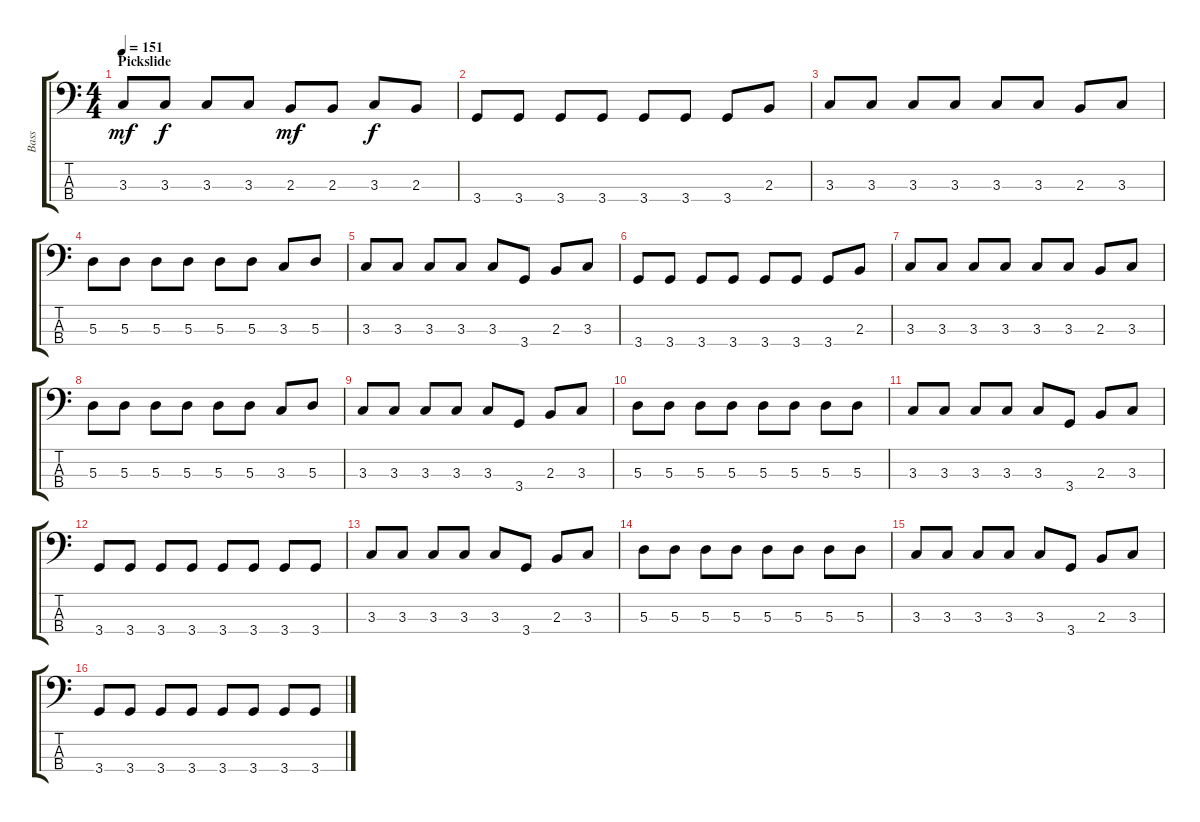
\track ("Bass" "Bass") {instrument electricbasspick}
\staff {score tabs}
\tuning (G2 D2 A1 E1) {hide}
\ts (4 4)
\section ("" "Pickslide")
\tempo 151
\clef f4
\ks c
3.3.8{dy mf} 3.3.8{dy f} 3.3.8 3.3.8 2.3.8{dy mf} 2.3.8 3.3.8{dy f} 2.3.8 |
3.4.8 3.4.8 3.4.8 3.4.8 3.4.8 3.4.8 3.4.8 2.3.8 |
3.3.8 3.3.8 3.3.8 3.3.8 3.3.8 3.3.8 2.3.8 3.3.8 |
5.3.8 5.3.8 5.3.8 5.3.8 5.3.8 5.3.8 3.3.8 5.3.8 |
3.3.8 3.3.8 3.3.8 3.3.8 3.3.8 3.4.8 2.3.8 3.3.8 |
3.4.8 3.4.8 3.4.8 3.4.8 3.4.8 3.4.8 3.4.8 2.3.8 |
3.3.8 3.3.8 3.3.8 3.3.8 3.3.8 3.3.8 2.3.8 3.3.8 |
5.3.8 5.3.8 5.3.8 5.3.8 5.3.8 5.3.8 3.3.8 5.3.8 |
3.3.8 3.3.8 3.3.8 3.3.8 3.3.8 3.4.8 2.3.8 3.3.8 |
5.3.8 5.3.8 5.3.8 5.3.8 5.3.8 5.3.8 5.3.8 5.3.8 |
3.3.8 3.3.8 3.3.8 3.3.8 3.3.8 3.4.8 2.3.8 3.3.8 |
3.4.8 3.4.8 3.4.8 3.4.8 3.4.8 3.4.8 3.4.8 3.4.8 |
3.3.8 3.3.8 3.3.8 3.3.8 3.3.8 3.4.8 2.3.8 3.3.8 |
5.3.8 5.3.8 5.3.8 5.3.8 5.3.8 5.3.8 5.3.8 5.3.8 |
3.3.8 3.3.8 3.3.8 3.3.8 3.3.8 3.4.8 2.3.8 3.3.8 |
3.4.8 3.4.8 3.4.8 3.4.8 3.4.8 3.4.8 3.4.8 3.4.8
